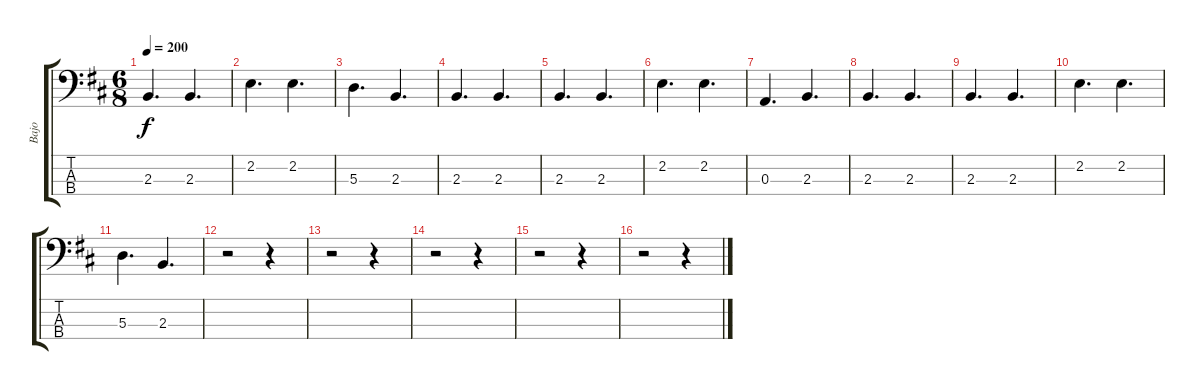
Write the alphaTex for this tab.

\track ("Bajo" "Bajo") {instrument electricbassfinger}
\staff {score tabs}
\tuning (G2 D2 A1 E1) {hide}
\ts (6 8)
\tempo 200
\clef f4
\ks bminor
2.3.4{d dy f} 2.3.4{d} |
2.2.4{d} 2.2.4{d} |
5.3.4{d} 2.3.4{d} |
2.3.4{d} 2.3.4{d} |
2.3.4{d} 2.3.4{d} |
2.2.4{d} 2.2.4{d} |
0.3.4{d} 2.3.4{d} |
2.3.4{d} 2.3.4{d} |
2.3.4{d} 2.3.4{d} |
2.2.4{d} 2.2.4{d} |
5.3.4{d} 2.3.4{d} |
r.2 r.4 |
r.2 r.4 |
r.2 r.4 |
r.2 r.4 |
r.2 r.4
